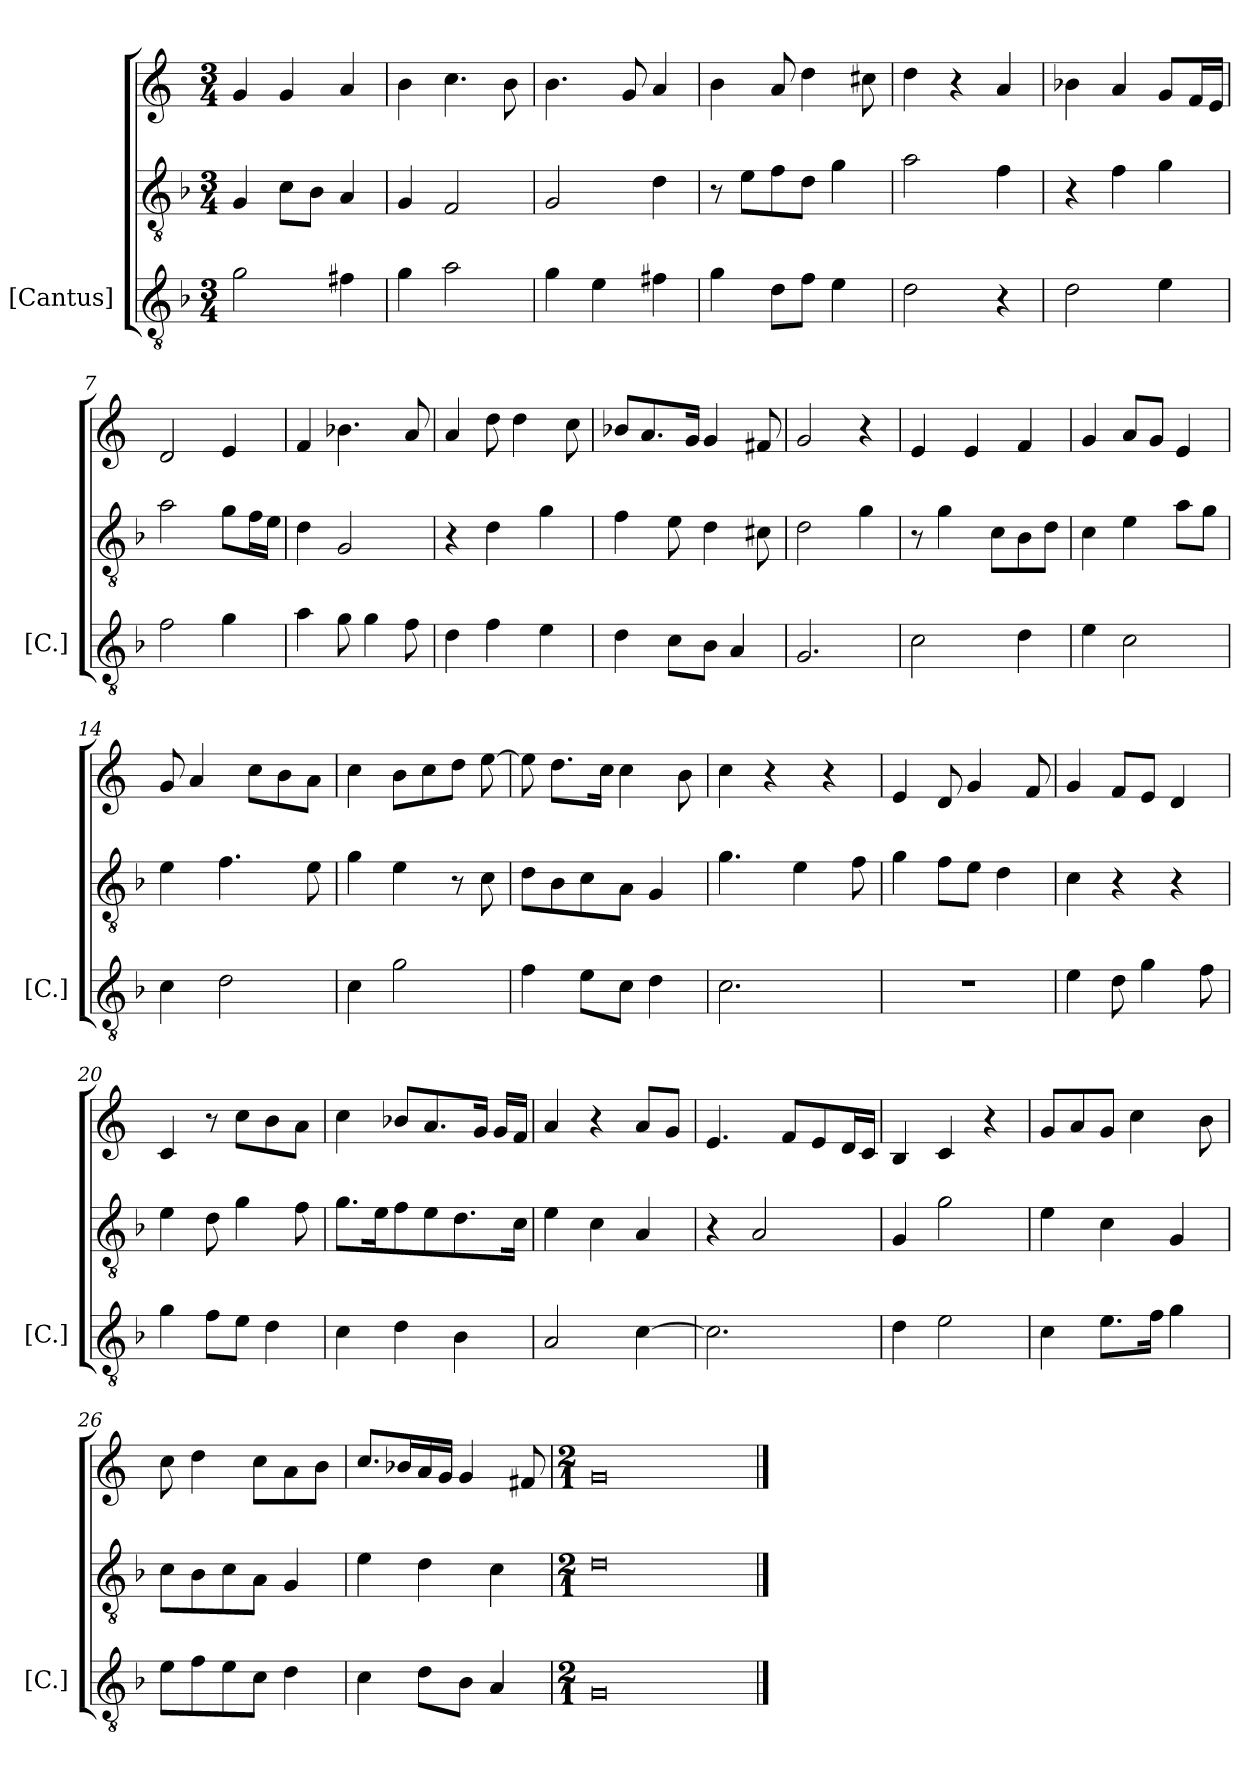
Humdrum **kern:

**kern	**kern	**kern
*part1	*part1	*part1
*staff3	*staff2	*staff1
*I"[Cantus]	*	*
*I'[C.]	*	*
*clefGv2	*clefGv2	*clefG2
*k[b-]	*k[b-]	*k[]
*M3/4	*M3/4	*M3/4
=1	=1	=1
2g\	4G/	4g/
.	8c\L	4g/
.	8B-\J	.
4f#X\	4A/	4a/
=2	=2	=2
4g\	4G/	4b\
2a\	2F/	4.cc\
.	.	8b\
=3	=3	=3
4g\	2G/	4.b\
4e\	.	.
.	.	8g/
4f#X\	4d\	4a/
=4	=4	=4
4g\	8r	4b\
.	8e\L	.
8d\L	8f\	8a/
8f\J	8d\J	4dd\
4e\	4g\	.
.	.	8cc#X\
=5	=5	=5
2d\	2a\	4dd\
.	.	4r
4r	4f\	4a/
=6	=6	=6
2d\	4r	4b-X\
.	4f\	4a/
4e\	4g\	8g/L
.	.	16f/L
.	.	16e/JJ
=7	=7	=7
2f\	2a\	2d/
4g\	8g\L	4e/
.	16f\L	.
.	16e\JJ	.
=8	=8	=8
4a\	4d\	4f/
8g\	2G/	4.b-X\
4g\	.	.
8f\	.	8a/
=9	=9	=9
4d\	4r	4a/
4f\	4d\	8dd\
.	.	4dd\
4e\	4g\	.
.	.	8cc\
=10	=10	=10
4d\	4f\	8b-X/L
.	.	8.a/
8c\L	8e\	.
.	.	16g/Jk
8B-\J	4d\	4g/
4A/	.	.
.	8c#X\	8f#X/
=11	=11	=11
2.G/	2d\	2g/
.	4g\	4r
=12	=12	=12
2c\	8r	4e/
.	4g\	.
.	.	4e/
.	8c\L	.
4d\	8B-\	4f/
.	8d\J	.
=13	=13	=13
4e\	4c\	4g/
2c\	4e\	8a/L
.	.	8g/J
.	8a\L	4e/
.	8g\J	.
=14	=14	=14
4c\	4e\	8g/
.	.	4a/
2d\	4.f\	.
.	.	8cc\L
.	.	8b\
.	8e\	8a\J
=15	=15	=15
4c\	4g\	4cc\
2g\	4e\	8b\L
.	.	8cc\
.	8r	8dd\J
.	8c\	[8ee\
=16	=16	=16
4f\	8d\L	8ee\]
.	8B-\	8.dd\L
8e\L	8c\	.
.	.	16cc\Jk
8c\J	8A\J	4cc\
4d\	4G/	.
.	.	8b\
=17	=17	=17
2.c\	4.g\	4cc\
.	.	4r
.	4e\	.
.	.	4r
.	8f\	.
=18	=18	=18
2.r	4g\	4e/
.	8f\L	8d/
.	8e\J	4g/
.	4d\	.
.	.	8f/
=19	=19	=19
4e\	4c\	4g/
8d\	4r	8f/L
4g\	.	8e/J
.	4r	4d/
8f\	.	.
=20	=20	=20
4g\	4e\	4c/
8f\L	8d\	8r
8e\J	4g\	8cc\L
4d\	.	8b\
.	8f\	8a\J
=21	=21	=21
4c\	8.g\L	4cc\
.	16e\k	.
4d\	8f\	8b-X/L
.	8e\	8.a/
4B-\	8.d\	.
.	.	16g/Jk
.	.	16g/LL
.	16c\Jk	16f/JJ
=22	=22	=22
2A/	4e\	4a/
.	4c\	4r
[4c\	4A/	8a/L
.	.	8g/J
=23	=23	=23
2.c\]	4r	4.e/
.	2A/	.
.	.	8f/L
.	.	8e/
.	.	16d/L
.	.	16c/JJ
=24	=24	=24
4d\	4G/	4B/
2e\	2g\	4c/
.	.	4r
=25	=25	=25
4c\	4e\	8g/L
.	.	8a/
8.e\L	4c\	8g/J
.	.	4cc\
16f\Jk	.	.
4g\	4G/	.
.	.	8b\
=26	=26	=26
8e\L	8c\L	8cc\
8f\	8B-\	4dd\
8e\	8c\	.
8c\J	8A\J	8cc\L
4d\	4G/	8a\
.	.	8b\J
=27	=27	=27
4c\	4e\	8.cc/L
.	.	16b-X/L
8d\L	4d\	16a/
.	.	16g/JJ
8B-\J	.	4g/
4A/	4c\	.
.	.	8f#X/
=28	=28	=28
*M2/1	*M2/1	*M2/1
0G	0d	0g
==	==	==
*-	*-	*-
